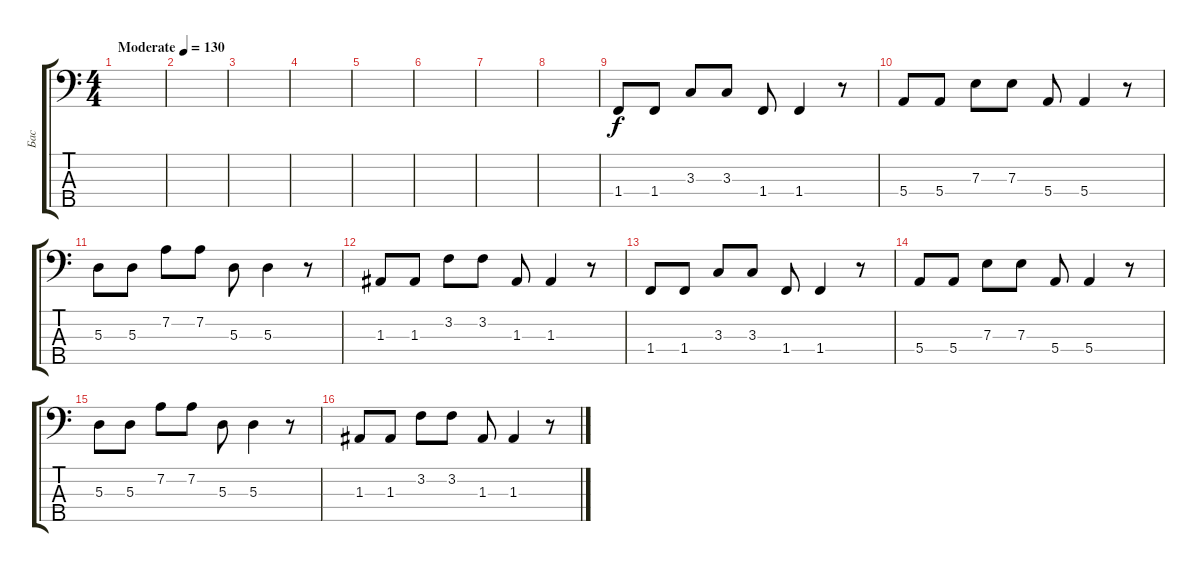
\track ("Бас" "Бас") {instrument electricbasspick}
\staff {score tabs}
\tuning (G2 D2 A1 E1 B0) {hide}
\ts (4 4)
\tempo (130 "Moderate")
\clef f4
\ks c
|
|
|
|
|
|
|
|
1.4.8 1.4.8 3.3.8 3.3.8 1.4.8 1.4.4 r.8 |
5.4.8 5.4.8 7.3.8 7.3.8 5.4.8 5.4.4 r.8 |
5.3.8 5.3.8 7.2.8 7.2.8 5.3.8 5.3.4 r.8 |
1.3.8 1.3.8 3.2.8 3.2.8 1.3.8 1.3.4 r.8 |
1.4.8 1.4.8 3.3.8 3.3.8 1.4.8 1.4.4 r.8 |
5.4.8 5.4.8 7.3.8 7.3.8 5.4.8 5.4.4 r.8 |
5.3.8 5.3.8 7.2.8 7.2.8 5.3.8 5.3.4 r.8 |
1.3.8 1.3.8 3.2.8 3.2.8 1.3.8 1.3.4 r.8
